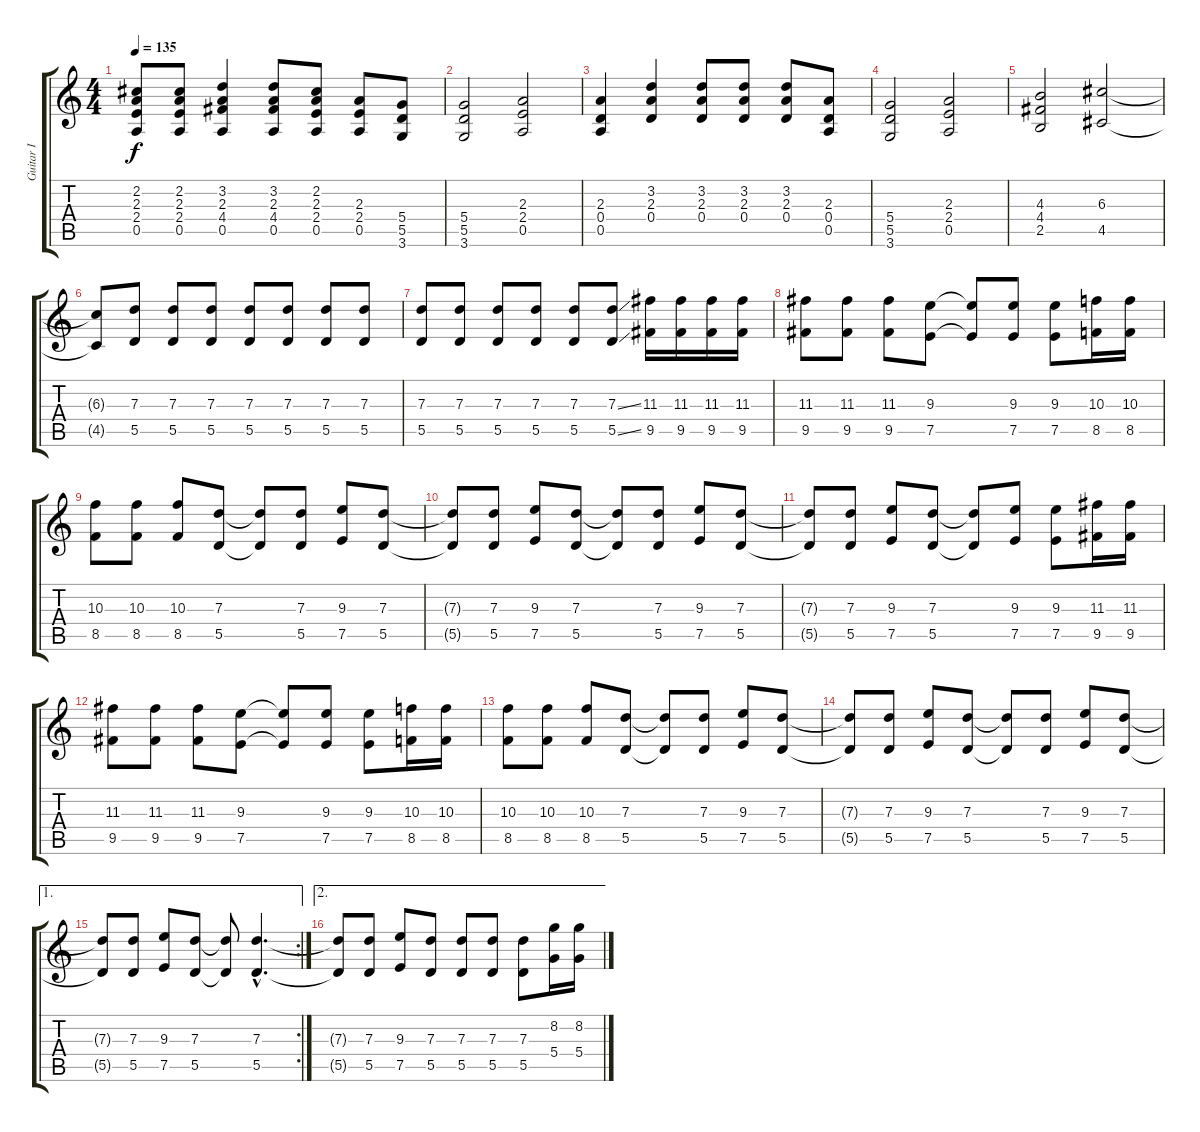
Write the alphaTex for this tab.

\track ("Guitar I" "Guitar I") {instrument distortionguitar}
\staff {score tabs}
\tuning (E4 B3 G3 D3 A2 E2) {hide}
\ts (4 4)
\tempo 135
\clef g2
\ks c
(2.2{t} 2.3{t} 2.4{t} 0.5{t}).8{dy f} (2.2 2.3 2.4 0.5).8 (3.2 2.3 4.4 0.5).4 (3.2 2.3 4.4 0.5).8 (2.2 2.3 2.4 0.5).8 (2.3 2.4 0.5).8 (5.4 5.5 3.6).8 |
(5.4 5.5 3.6).2 (2.3 2.4 0.5).2 |
(2.3 0.4 0.5).4 (3.2 2.3 0.4).4 (3.2 2.3 0.4).8 (3.2 2.3 0.4).8 (3.2 2.3 0.4).8 (2.3 0.4 0.5).8 |
(5.4 5.5 3.6).2 (2.3 2.4 0.5).2 |
(4.3 4.4 2.5).2 (6.3 4.5).2 |
(6.3{t} 4.5{t}).8 (7.3 5.5).8 (7.3 5.5).8 (7.3 5.5).8 (7.3 5.5).8 (7.3 5.5).8 (7.3 5.5).8 (7.3 5.5).8 |
(7.3 5.5).8 (7.3 5.5).8 (7.3 5.5).8 (7.3 5.5).8 (7.3 5.5).8 (7.3{ss} 5.5{ss}).8 (11.3 9.5).16 (11.3 9.5).16 (11.3 9.5).16 (11.3 9.5).16 |
(11.3 9.5).8 (11.3 9.5).8 (11.3 9.5).8 (9.3 7.5).8 (9.3{t} 7.5{t}).8 (9.3 7.5).8 (9.3 7.5).8 (10.3 8.5).16 (10.3 8.5).16 |
(10.3 8.5).8 (10.3 8.5).8 (10.3 8.5).8 (7.3 5.5).8 (7.3{t} 5.5{t}).8 (7.3 5.5).8 (9.3 7.5).8 (7.3 5.5).8 |
(7.3{t} 5.5{t}).8 (7.3 5.5).8 (9.3 7.5).8 (7.3 5.5).8 (7.3{t} 5.5{t}).8 (7.3 5.5).8 (9.3 7.5).8 (7.3 5.5).8 |
(7.3{t} 5.5{t}).8 (7.3 5.5).8 (9.3 7.5).8 (7.3 5.5).8 (7.3{t} 5.5{t}).8 (9.3 7.5).8 (9.3 7.5).8 (11.3 9.5).16 (11.3 9.5).16 |
(11.3 9.5).8 (11.3 9.5).8 (11.3 9.5).8 (9.3 7.5).8 (9.3{t} 7.5{t}).8 (9.3 7.5).8 (9.3 7.5).8 (10.3 8.5).16 (10.3 8.5).16 |
(10.3 8.5).8 (10.3 8.5).8 (10.3 8.5).8 (7.3 5.5).8 (7.3{t} 5.5{t}).8 (7.3 5.5).8 (9.3 7.5).8 (7.3 5.5).8 |
(7.3{t} 5.5{t}).8 (7.3 5.5).8 (9.3 7.5).8 (7.3 5.5).8 (7.3{t} 5.5{t}).8 (7.3 5.5).8 (9.3 7.5).8 (7.3 5.5).8 |
\ae 1
\rc 2
(7.3{t} 5.5{t}).8 (7.3 5.5).8 (9.3 7.5).8 (7.3 5.5).8 (7.3{t} 5.5{t}).8 (7.3{hac} 5.5{hac}).4{d} |
\ae 2
(7.3{t} 5.5{t}).8 (7.3 5.5).8 (9.3 7.5).8 (7.3 5.5).8 (7.3 5.5).8 (7.3 5.5).8 (7.3 5.5).8 (8.2 5.4).16 (8.2 5.4).16
